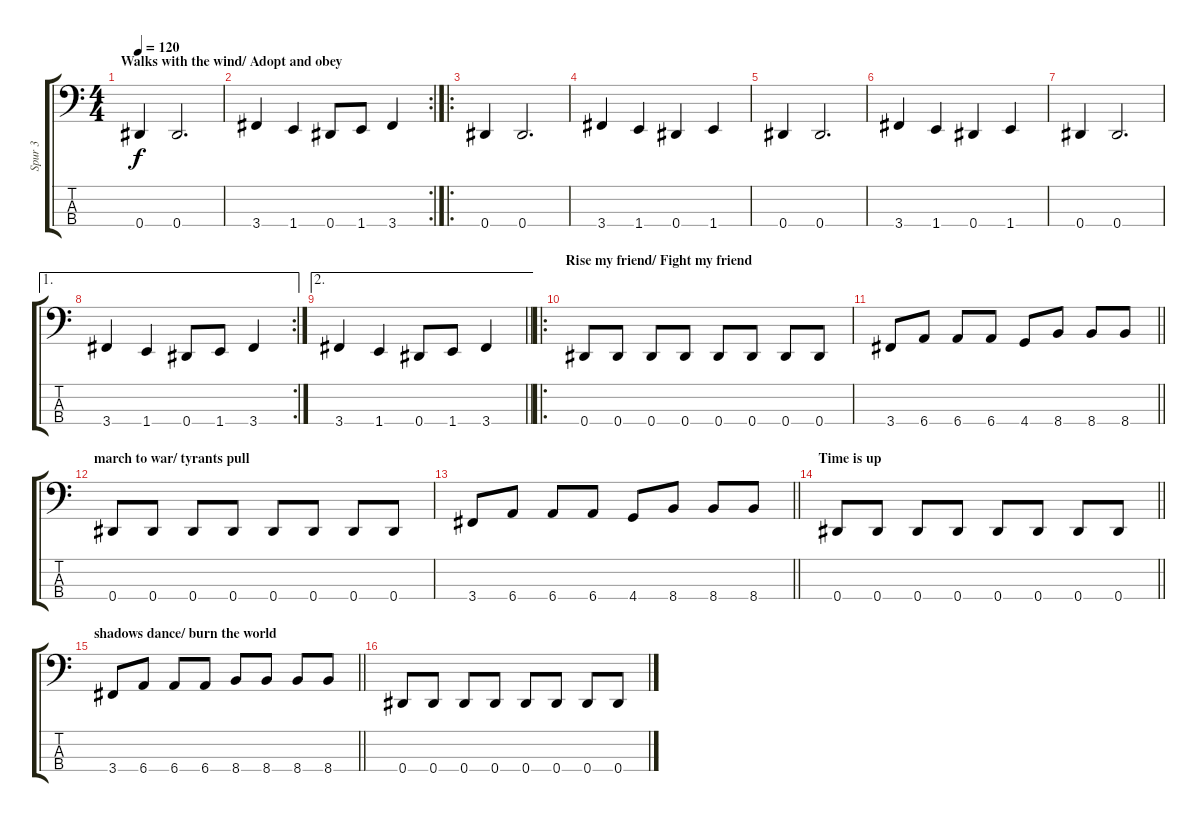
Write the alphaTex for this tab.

\track ("Spur 3" "Spur 3") {instrument electricbassfinger}
\staff {score tabs}
\tuning (Gb2 Db2 Ab1 Eb1) {hide}
\ts (4 4)
\section ("" "Walks with the wind/ Adopt and obey")
\tempo 120
\clef f4
\ks c
0.4.4{dy f} 0.4.2{d} |
\rc 2
3.4.4 1.4.4 0.4.8 1.4.8 3.4.4 |
\ro
0.4.4 0.4.2{d} |
3.4.4 1.4.4 0.4.4 1.4.4 |
0.4.4 0.4.2{d} |
3.4.4 1.4.4 0.4.4 1.4.4 |
0.4.4 0.4.2{d} |
\ae 1
\rc 2
3.4.4 1.4.4 0.4.8 1.4.8 3.4.4 |
\ae 2
\barLineRight lightlight
3.4.4 1.4.4 0.4.8 1.4.8 3.4.4 |
\ro
\section ("" "Rise my friend/ Fight my friend")
0.4.8 0.4.8 0.4.8 0.4.8 0.4.8 0.4.8 0.4.8 0.4.8 |
\barLineRight lightlight
3.4.8 6.4.8 6.4.8 6.4.8 4.4.8 8.4.8 8.4.8 8.4.8 |
\section ("" "march to war/ tyrants pull")
0.4.8 0.4.8 0.4.8 0.4.8 0.4.8 0.4.8 0.4.8 0.4.8 |
\barLineRight lightlight
3.4.8 6.4.8 6.4.8 6.4.8 4.4.8 8.4.8 8.4.8 8.4.8 |
\section ("" "Time is up")
\barLineRight lightlight
0.4.8 0.4.8 0.4.8 0.4.8 0.4.8 0.4.8 0.4.8 0.4.8 |
\section ("" "shadows dance/ burn the world")
\barLineRight lightlight
3.4.8 6.4.8 6.4.8 6.4.8 8.4.8 8.4.8 8.4.8 8.4.8 |
\section ("" "")
0.4.8 0.4.8 0.4.8 0.4.8 0.4.8 0.4.8 0.4.8 0.4.8
